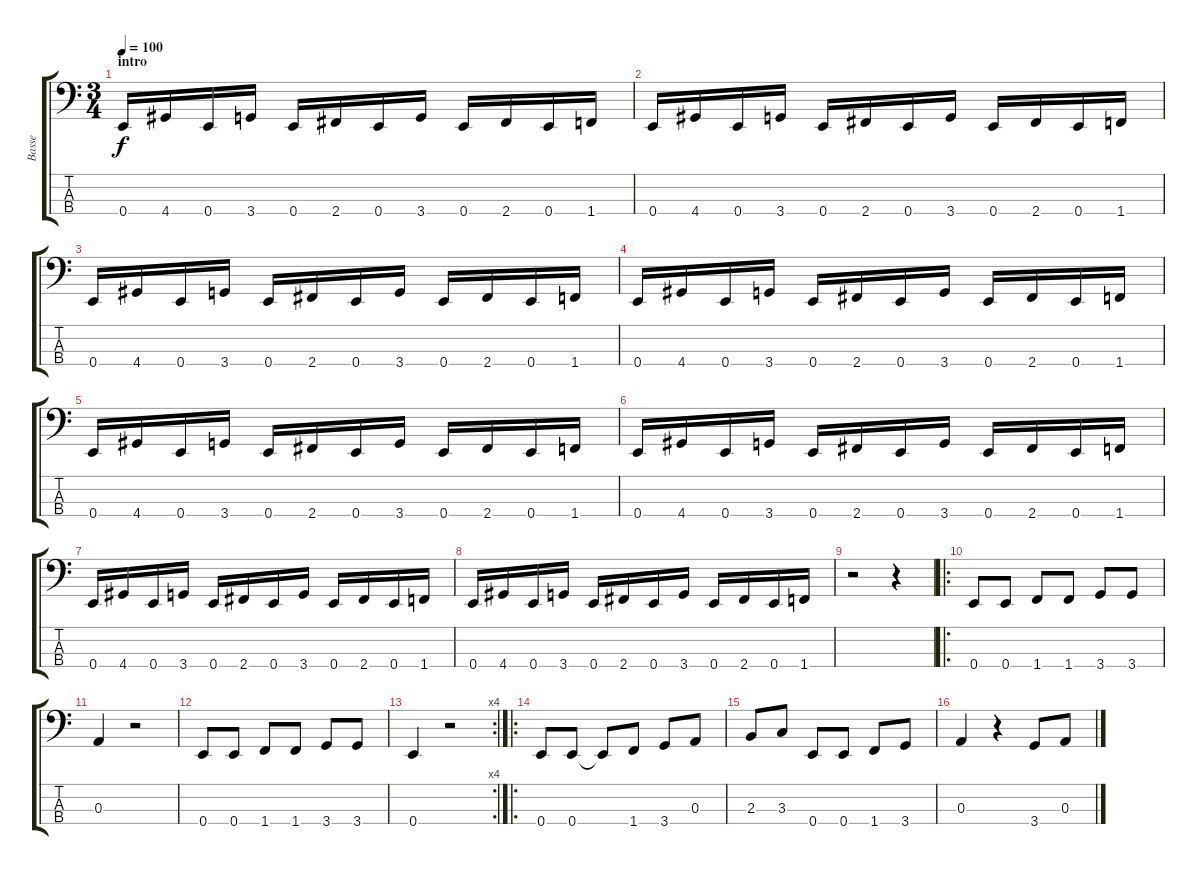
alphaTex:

\track ("Basse" "Basse") {instrument electricbassfinger}
\staff {score tabs}
\tuning (G2 D2 A1 E1) {hide}
\ts (3 4)
\section ("" "intro")
\tempo 100
\clef f4
\ks c
0.4.16{dy f instrument electricbassfinger} 4.4.16 0.4.16 3.4.16 0.4.16 2.4.16 0.4.16 3.4.16 0.4.16 2.4.16 0.4.16 1.4.16 |
0.4.16 4.4.16 0.4.16 3.4.16 0.4.16 2.4.16 0.4.16 3.4.16 0.4.16 2.4.16 0.4.16 1.4.16 |
0.4.16 4.4.16 0.4.16 3.4.16 0.4.16 2.4.16 0.4.16 3.4.16 0.4.16 2.4.16 0.4.16 1.4.16 |
0.4.16 4.4.16 0.4.16 3.4.16 0.4.16 2.4.16 0.4.16 3.4.16 0.4.16 2.4.16 0.4.16 1.4.16 |
0.4.16 4.4.16 0.4.16 3.4.16 0.4.16 2.4.16 0.4.16 3.4.16 0.4.16 2.4.16 0.4.16 1.4.16 |
0.4.16 4.4.16 0.4.16 3.4.16 0.4.16 2.4.16 0.4.16 3.4.16 0.4.16 2.4.16 0.4.16 1.4.16 |
0.4.16 4.4.16 0.4.16 3.4.16 0.4.16 2.4.16 0.4.16 3.4.16 0.4.16 2.4.16 0.4.16 1.4.16 |
0.4.16 4.4.16 0.4.16 3.4.16 0.4.16 2.4.16 0.4.16 3.4.16 0.4.16 2.4.16 0.4.16 1.4.16 |
r.2 r.4 |
\ro
0.4.8 0.4.8 1.4.8 1.4.8 3.4.8 3.4.8 |
0.3.4 r.2 |
0.4.8 0.4.8 1.4.8 1.4.8 3.4.8 3.4.8 |
\rc 4
0.4.4 r.2 |
\ro
0.4.8 0.4.8 0.4{t}.8 1.4.8 3.4.8 0.3.8 |
2.3.8 3.3.8 0.4.8 0.4.8 1.4.8 3.4.8 |
0.3.4 r.4 3.4.8 0.3.8
